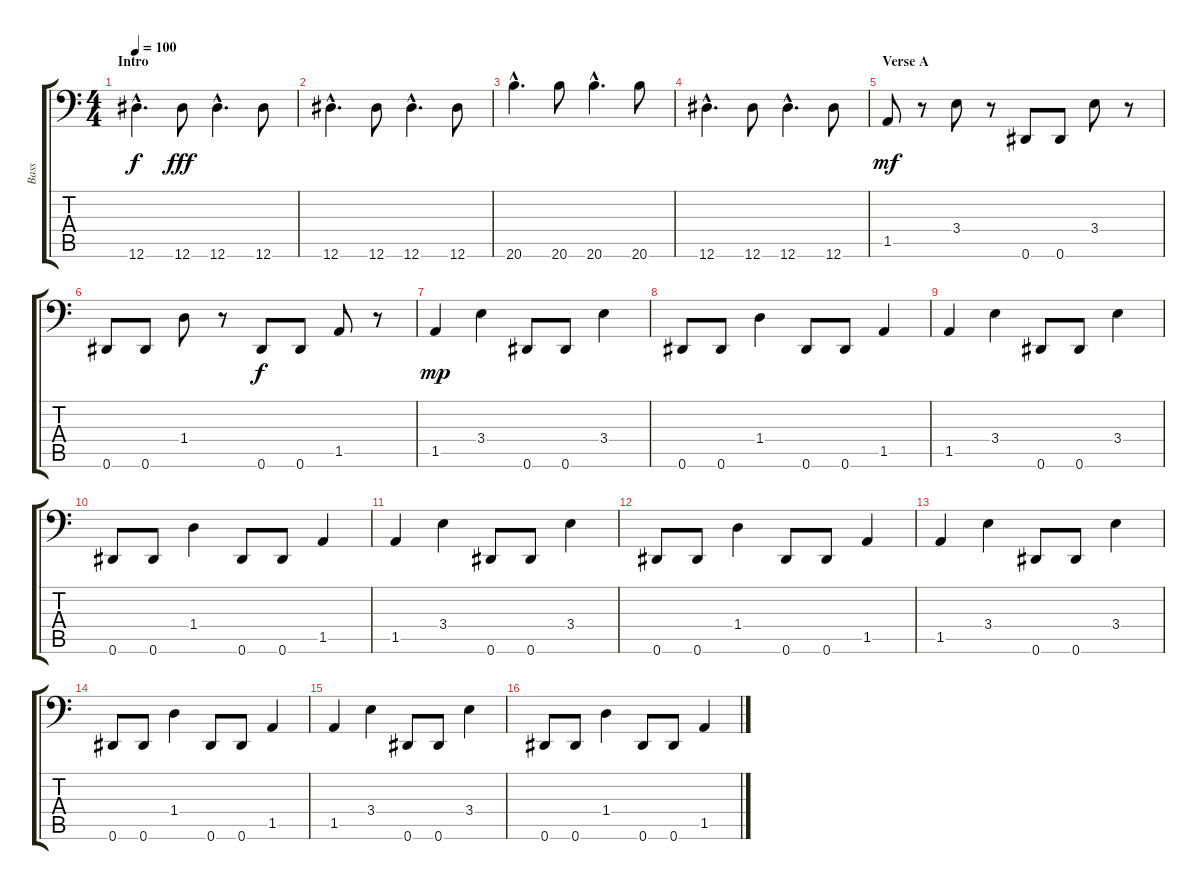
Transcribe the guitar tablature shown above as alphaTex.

\track ("Bass" "Bass") {instrument electricbasspick}
\staff {score tabs}
\tuning (Eb3 Bb2 Gb2 Db2 Ab1 Eb1) {hide}
\ts (4 4)
\section ("" "Intro")
\tempo 100
\clef f4
\ks c
12.6{hac}.4{d dy f instrument electricbasspick} 12.6.8{dy fff} 12.6{hac}.4{d} 12.6.8 |
12.6{hac}.4{d} 12.6.8 12.6{hac}.4{d} 12.6.8 |
20.6{hac}.4{d} 20.6.8 20.6{hac}.4{d} 20.6.8 |
12.6{hac}.4{d} 12.6.8 12.6{hac}.4{d} 12.6.8 |
\section ("" "Verse A")
1.5.8{dy mf} r.8 3.4.8 r.8 0.6.8 0.6.8 3.4.8 r.8 |
0.6.8 0.6.8 1.4.8 r.8 0.6.8{dy f} 0.6.8 1.5.8 r.8 |
1.5.4{dy mp} 3.4.4 0.6.8 0.6.8 3.4.4 |
0.6.8 0.6.8 1.4.4 0.6.8 0.6.8 1.5.4 |
1.5.4 3.4.4 0.6.8 0.6.8 3.4.4 |
0.6.8 0.6.8 1.4.4 0.6.8 0.6.8 1.5.4 |
1.5.4 3.4.4 0.6.8 0.6.8 3.4.4 |
0.6.8 0.6.8 1.4.4 0.6.8 0.6.8 1.5.4 |
1.5.4 3.4.4 0.6.8 0.6.8 3.4.4 |
0.6.8 0.6.8 1.4.4 0.6.8 0.6.8 1.5.4 |
1.5.4 3.4.4 0.6.8 0.6.8 3.4.4 |
0.6.8 0.6.8 1.4.4 0.6.8 0.6.8 1.5.4
